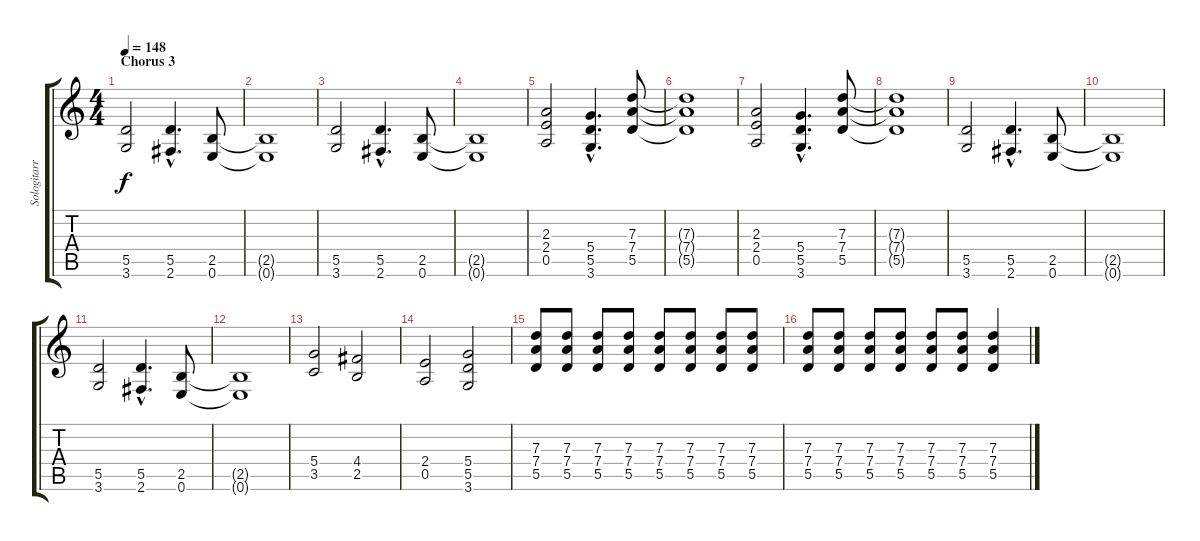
\track ("Sologitarre" "Sologitarr") {instrument overdrivenguitar}
\staff {score tabs}
\tuning (E4 B3 G3 D3 A2 E2) {hide}
\ts (4 4)
\section ("" "Chorus 3")
\tempo 148
\clef g2
\ks c
(5.5 3.6).2{dy f} (5.5{hac} 2.6{hac}).4{d} (2.5 0.6).8 |
(2.5{t} 0.6{t}).1 |
(5.5 3.6).2 (5.5{hac} 2.6{hac}).4{d} (2.5 0.6).8 |
(2.5{t} 0.6{t}).1 |
(2.3 2.4 0.5).2 (5.4{hac} 5.5{hac} 3.6{hac}).4{d} (7.3 7.4 5.5).8 |
(7.3{t} 7.4{t} 5.5{t}).1 |
(2.3 2.4 0.5).2 (5.4{hac} 5.5{hac} 3.6{hac}).4{d} (7.3 7.4 5.5).8 |
(7.3{t} 7.4{t} 5.5{t}).1 |
(5.5 3.6).2 (5.5{hac} 2.6{hac}).4{d} (2.5 0.6).8 |
(2.5{t} 0.6{t}).1 |
(5.5 3.6).2 (5.5{hac} 2.6{hac}).4{d} (2.5 0.6).8 |
(2.5{t} 0.6{t}).1 |
(5.4 3.5).2 (4.4 2.5).2 |
(2.4 0.5).2 (5.4 5.5 3.6).2 |
(7.3 7.4 5.5).8 (7.3 7.4 5.5).8 (7.3 7.4 5.5).8 (7.3 7.4 5.5).8 (7.3 7.4 5.5).8 (7.3 7.4 5.5).8 (7.3 7.4 5.5).8 (7.3 7.4 5.5).8 |
(7.3 7.4 5.5).8 (7.3 7.4 5.5).8 (7.3 7.4 5.5).8 (7.3 7.4 5.5).8 (7.3 7.4 5.5).8 (7.3 7.4 5.5).8 (7.3 7.4 5.5).4
